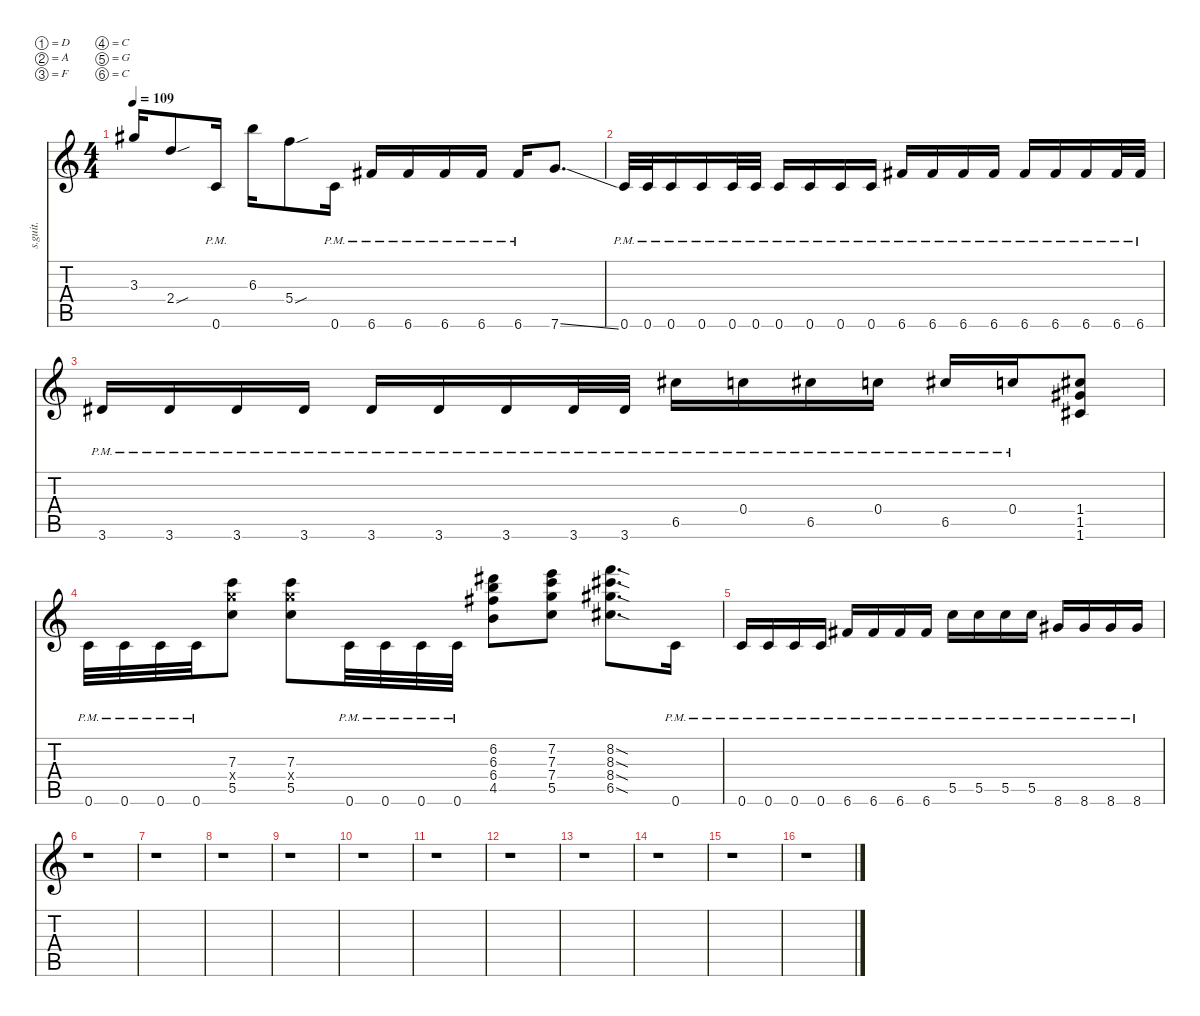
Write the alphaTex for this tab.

\defaultSystemsLayout 4
\hideDynamics
\bracketExtendMode nobrackets
\track ("Octaver effect gt2" "s.guit.") {instrument distortionguitar}
\staff {score tabs}
\tuning (D5 A4 F4 C4 G3 C3)
\ts (4 4)
\tempo 109
\clef g2
\ks c
3.3{acc #}.16{lyrics (0 "") lyrics (1 "") lyrics (2 "") lyrics (3 "") lyrics (4 "") dy mf} 2.4{sou}.8{lyrics (0 "") lyrics (1 "") lyrics (2 "") lyrics (3 "") lyrics (4 "")} 0.6{pm}.16{lyrics (0 "") lyrics (1 "") lyrics (2 "") lyrics (3 "") lyrics (4 "")} 6.3.16{lyrics (0 "") lyrics (1 "") lyrics (2 "") lyrics (3 "") lyrics (4 "")} 5.4{sou}.8{lyrics (0 "") lyrics (1 "") lyrics (2 "") lyrics (3 "") lyrics (4 "")} 0.6{pm}.16{lyrics (0 "") lyrics (1 "") lyrics (2 "") lyrics (3 "") lyrics (4 "")} 6.6{pm acc #}.16{lyrics (0 "") lyrics (1 "") lyrics (2 "") lyrics (3 "") lyrics (4 "")} 6.6{pm acc #}.16{lyrics (0 "") lyrics (1 "") lyrics (2 "") lyrics (3 "") lyrics (4 "")} 6.6{pm acc #}.16{lyrics (0 "") lyrics (1 "") lyrics (2 "") lyrics (3 "") lyrics (4 "")} 6.6{pm acc #}.16{lyrics (0 "") lyrics (1 "") lyrics (2 "") lyrics (3 "") lyrics (4 "")} 6.6{pm acc #}.16{lyrics (0 "") lyrics (1 "") lyrics (2 "") lyrics (3 "") lyrics (4 "")} 7.6{ss}.8{d lyrics (0 "") lyrics (1 "") lyrics (2 "") lyrics (3 "") lyrics (4 "")} |
0.6{pm}.32{lyrics (0 "") lyrics (1 "") lyrics (2 "") lyrics (3 "") lyrics (4 "")} 0.6{pm}.32{lyrics (0 "") lyrics (1 "") lyrics (2 "") lyrics (3 "") lyrics (4 "")} 0.6{pm}.16{lyrics (0 "") lyrics (1 "") lyrics (2 "") lyrics (3 "") lyrics (4 "")} 0.6{pm}.16{lyrics (0 "") lyrics (1 "") lyrics (2 "") lyrics (3 "") lyrics (4 "")} 0.6{pm}.32{lyrics (0 "") lyrics (1 "") lyrics (2 "") lyrics (3 "") lyrics (4 "")} 0.6{pm}.32{lyrics (0 "") lyrics (1 "") lyrics (2 "") lyrics (3 "") lyrics (4 "")} 0.6{pm}.16{lyrics (0 "") lyrics (1 "") lyrics (2 "") lyrics (3 "") lyrics (4 "")} 0.6{pm}.16{lyrics (0 "") lyrics (1 "") lyrics (2 "") lyrics (3 "") lyrics (4 "")} 0.6{pm}.16{lyrics (0 "") lyrics (1 "") lyrics (2 "") lyrics (3 "") lyrics (4 "")} 0.6{pm}.16{lyrics (0 "") lyrics (1 "") lyrics (2 "") lyrics (3 "") lyrics (4 "")} 6.6{pm acc #}.16{lyrics (0 "") lyrics (1 "") lyrics (2 "") lyrics (3 "") lyrics (4 "")} 6.6{pm acc #}.16{lyrics (0 "") lyrics (1 "") lyrics (2 "") lyrics (3 "") lyrics (4 "")} 6.6{pm acc #}.16{lyrics (0 "") lyrics (1 "") lyrics (2 "") lyrics (3 "") lyrics (4 "")} 6.6{pm acc #}.16{lyrics (0 "") lyrics (1 "") lyrics (2 "") lyrics (3 "") lyrics (4 "")} 6.6{pm acc #}.16{lyrics (0 "") lyrics (1 "") lyrics (2 "") lyrics (3 "") lyrics (4 "")} 6.6{pm acc #}.16{lyrics (0 "") lyrics (1 "") lyrics (2 "") lyrics (3 "") lyrics (4 "")} 6.6{pm acc #}.16{lyrics (0 "") lyrics (1 "") lyrics (2 "") lyrics (3 "") lyrics (4 "")} 6.6{pm acc #}.32{lyrics (0 "") lyrics (1 "") lyrics (2 "") lyrics (3 "") lyrics (4 "")} 6.6{pm acc #}.32{lyrics (0 "") lyrics (1 "") lyrics (2 "") lyrics (3 "") lyrics (4 "")} |
3.6{pm acc #}.16{lyrics (0 "") lyrics (1 "") lyrics (2 "") lyrics (3 "") lyrics (4 "")} 3.6{pm acc #}.16{lyrics (0 "") lyrics (1 "") lyrics (2 "") lyrics (3 "") lyrics (4 "")} 3.6{pm acc #}.16{lyrics (0 "") lyrics (1 "") lyrics (2 "") lyrics (3 "") lyrics (4 "")} 3.6{pm acc #}.16{lyrics (0 "") lyrics (1 "") lyrics (2 "") lyrics (3 "") lyrics (4 "")} 3.6{pm acc #}.16{lyrics (0 "") lyrics (1 "") lyrics (2 "") lyrics (3 "") lyrics (4 "")} 3.6{pm acc #}.16{lyrics (0 "") lyrics (1 "") lyrics (2 "") lyrics (3 "") lyrics (4 "")} 3.6{pm acc #}.16{lyrics (0 "") lyrics (1 "") lyrics (2 "") lyrics (3 "") lyrics (4 "")} 3.6{pm acc #}.32{lyrics (0 "") lyrics (1 "") lyrics (2 "") lyrics (3 "") lyrics (4 "")} 3.6{pm acc #}.32{lyrics (0 "") lyrics (1 "") lyrics (2 "") lyrics (3 "") lyrics (4 "")} 6.5{pm acc #}.16{lyrics (0 "") lyrics (1 "") lyrics (2 "") lyrics (3 "") lyrics (4 "")} 0.4{pm}.16{lyrics (0 "") lyrics (1 "") lyrics (2 "") lyrics (3 "") lyrics (4 "")} 6.5{pm acc #}.16{lyrics (0 "") lyrics (1 "") lyrics (2 "") lyrics (3 "") lyrics (4 "")} 0.4{pm}.16{lyrics (0 "") lyrics (1 "") lyrics (2 "") lyrics (3 "") lyrics (4 "")} 6.5{pm acc #}.16{lyrics (0 "") lyrics (1 "") lyrics (2 "") lyrics (3 "") lyrics (4 "")} 0.4{pm}.16{lyrics (0 "") lyrics (1 "") lyrics (2 "") lyrics (3 "") lyrics (4 "")} (1.4{acc #} 1.5{acc #} 1.6{acc #}).8{lyrics (0 "") lyrics (1 "") lyrics (2 "") lyrics (3 "") lyrics (4 "")} |
0.6{pm}.32{lyrics (0 "") lyrics (1 "") lyrics (2 "") lyrics (3 "") lyrics (4 "")} 0.6{pm}.32{lyrics (0 "") lyrics (1 "") lyrics (2 "") lyrics (3 "") lyrics (4 "")} 0.6{pm}.32{lyrics (0 "") lyrics (1 "") lyrics (2 "") lyrics (3 "") lyrics (4 "")} 0.6{pm}.32{lyrics (0 "") lyrics (1 "") lyrics (2 "") lyrics (3 "") lyrics (4 "")} (7.3 7.4{x} 5.5).8{lyrics (0 "") lyrics (1 "") lyrics (2 "") lyrics (3 "") lyrics (4 "")} (7.3 7.4{x} 5.5).8{lyrics (0 "") lyrics (1 "") lyrics (2 "") lyrics (3 "") lyrics (4 "")} 0.6{pm}.32{lyrics (0 "") lyrics (1 "") lyrics (2 "") lyrics (3 "") lyrics (4 "")} 0.6{pm}.32{lyrics (0 "") lyrics (1 "") lyrics (2 "") lyrics (3 "") lyrics (4 "")} 0.6{pm}.32{lyrics (0 "") lyrics (1 "") lyrics (2 "") lyrics (3 "") lyrics (4 "")} 0.6{pm}.32{lyrics (0 "") lyrics (1 "") lyrics (2 "") lyrics (3 "") lyrics (4 "")} (6.2{acc #} 6.3 6.4{acc #} 4.5).8{lyrics (0 "") lyrics (1 "") lyrics (2 "") lyrics (3 "") lyrics (4 "")} (7.2 7.3 7.4 5.5).8{lyrics (0 "") lyrics (1 "") lyrics (2 "") lyrics (3 "") lyrics (4 "")} (8.2{sod} 8.3{sod acc #} 8.4{sod acc #} 6.5{sod acc #}).8{d lyrics (0 "") lyrics (1 "") lyrics (2 "") lyrics (3 "") lyrics (4 "")} 0.6{pm}.16{lyrics (0 "") lyrics (1 "") lyrics (2 "") lyrics (3 "") lyrics (4 "")} |
0.6{pm}.16{lyrics (0 "") lyrics (1 "") lyrics (2 "") lyrics (3 "") lyrics (4 "")} 0.6{pm}.16{lyrics (0 "") lyrics (1 "") lyrics (2 "") lyrics (3 "") lyrics (4 "")} 0.6{pm}.16{lyrics (0 "") lyrics (1 "") lyrics (2 "") lyrics (3 "") lyrics (4 "")} 0.6{pm}.16{lyrics (0 "") lyrics (1 "") lyrics (2 "") lyrics (3 "") lyrics (4 "")} 6.6{pm acc #}.16{lyrics (0 "") lyrics (1 "") lyrics (2 "") lyrics (3 "") lyrics (4 "")} 6.6{pm acc #}.16{lyrics (0 "") lyrics (1 "") lyrics (2 "") lyrics (3 "") lyrics (4 "")} 6.6{pm acc #}.16{lyrics (0 "") lyrics (1 "") lyrics (2 "") lyrics (3 "") lyrics (4 "")} 6.6{pm acc #}.16{lyrics (0 "") lyrics (1 "") lyrics (2 "") lyrics (3 "") lyrics (4 "")} 5.5{pm}.16{lyrics (0 "") lyrics (1 "") lyrics (2 "") lyrics (3 "") lyrics (4 "")} 5.5{pm}.16{lyrics (0 "") lyrics (1 "") lyrics (2 "") lyrics (3 "") lyrics (4 "")} 5.5{pm}.16{lyrics (0 "") lyrics (1 "") lyrics (2 "") lyrics (3 "") lyrics (4 "")} 5.5{pm}.16{lyrics (0 "") lyrics (1 "") lyrics (2 "") lyrics (3 "") lyrics (4 "")} 8.6{pm acc #}.16{lyrics (0 "") lyrics (1 "") lyrics (2 "") lyrics (3 "") lyrics (4 "")} 8.6{pm acc #}.16{lyrics (0 "") lyrics (1 "") lyrics (2 "") lyrics (3 "") lyrics (4 "")} 8.6{pm acc #}.16{lyrics (0 "") lyrics (1 "") lyrics (2 "") lyrics (3 "") lyrics (4 "")} 8.6{pm acc #}.16{lyrics (0 "") lyrics (1 "") lyrics (2 "") lyrics (3 "") lyrics (4 "")} |
r.1 |
r.1 |
r.1 |
r.1 |
r.1 |
r.1 |
r.1 |
r.1 |
r.1 |
r.1 |
r.1
